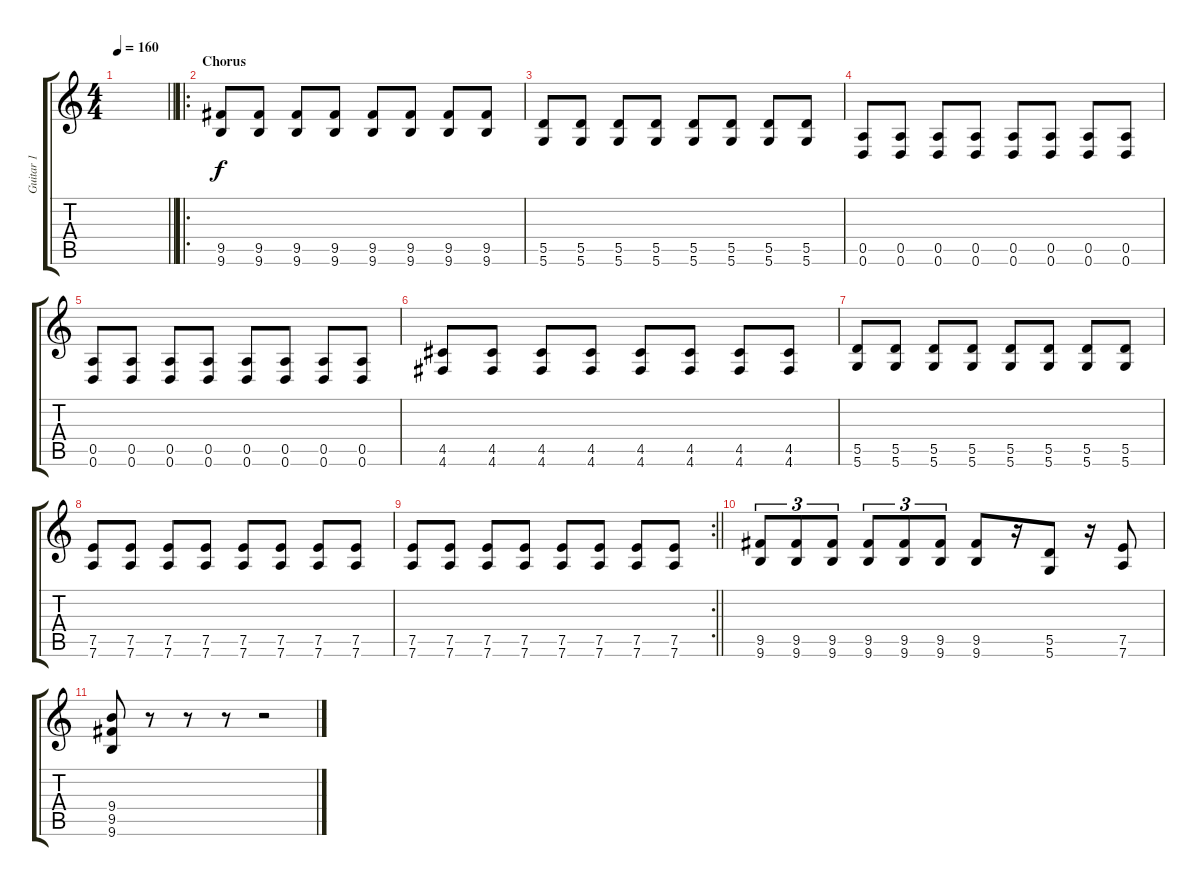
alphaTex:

\track ("Guitar 1" "Guitar 1") {instrument distortionguitar}
\staff {score tabs}
\tuning (E4 B3 G3 D3 A2 D2) {hide}
\ts (4 4)
\tempo 160
\clef g2
\barLineRight lightlight
\ks c
|
\ro
\section ("" "Chorus")
(9.5 9.6).8 (9.5 9.6).8 (9.5 9.6).8 (9.5 9.6).8 (9.5 9.6).8 (9.5 9.6).8 (9.5 9.6).8 (9.5 9.6).8 |
(5.5 5.6).8 (5.5 5.6).8 (5.5 5.6).8 (5.5 5.6).8 (5.5 5.6).8 (5.5 5.6).8 (5.5 5.6).8 (5.5 5.6).8 |
(0.5 0.6).8 (0.5 0.6).8 (0.5 0.6).8 (0.5 0.6).8 (0.5 0.6).8 (0.5 0.6).8 (0.5 0.6).8 (0.5 0.6).8 |
(0.5 0.6).8 (0.5 0.6).8 (0.5 0.6).8 (0.5 0.6).8 (0.5 0.6).8 (0.5 0.6).8 (0.5 0.6).8 (0.5 0.6).8 |
(4.5 4.6).8 (4.5 4.6).8 (4.5 4.6).8 (4.5 4.6).8 (4.5 4.6).8 (4.5 4.6).8 (4.5 4.6).8 (4.5 4.6).8 |
(5.5 5.6).8 (5.5 5.6).8 (5.5 5.6).8 (5.5 5.6).8 (5.5 5.6).8 (5.5 5.6).8 (5.5 5.6).8 (5.5 5.6).8 |
(7.5 7.6).8 (7.5 7.6).8 (7.5 7.6).8 (7.5 7.6).8 (7.5 7.6).8 (7.5 7.6).8 (7.5 7.6).8 (7.5 7.6).8 |
\rc 2
\barLineRight lightlight
(7.5 7.6).8 (7.5 7.6).8 (7.5 7.6).8 (7.5 7.6).8 (7.5 7.6).8 (7.5 7.6).8 (7.5 7.6).8 (7.5 7.6).8 |
(9.5 9.6).8{tu (3 2)} (9.5 9.6).8{tu (3 2)} (9.5 9.6).8{tu (3 2)} (9.5 9.6).8{tu (3 2)} (9.5 9.6).8{tu (3 2)} (9.5 9.6).8{tu (3 2)} (9.5 9.6).8 r.16 (5.5 5.6).8 r.16 (7.5 7.6).8 |
(9.4 9.5 9.6).8 r.8 r.8 r.8 r.2
